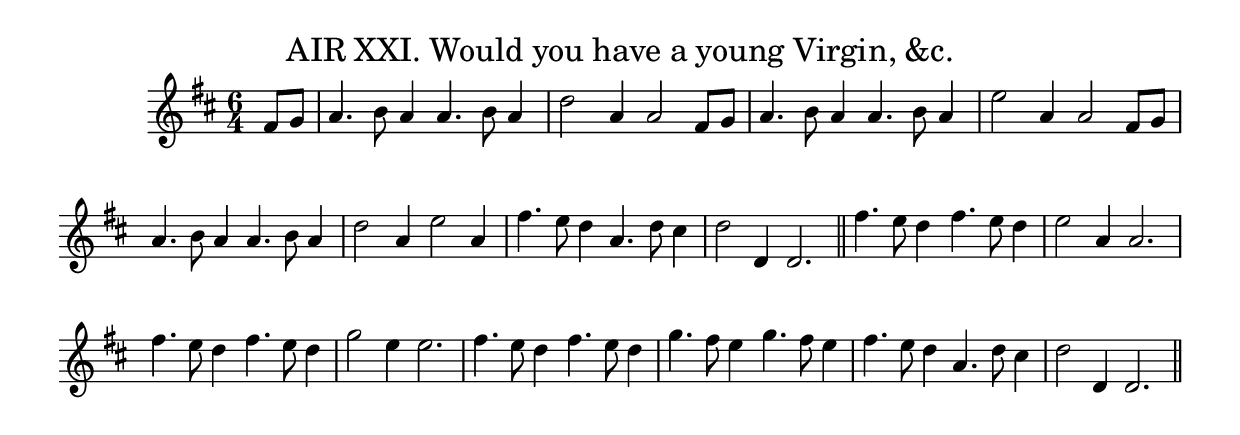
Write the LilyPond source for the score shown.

\version "2.10.25" 
\include "english.ly"

\header
  {title = \markup \smaller \normal-text
    {AIR XXI. Would you have a young Virgin, &c.}
  }

\score
  {
  \new Staff
  \relative c'
    {
    \key d \major
    \time 6/4
    \clef treble \partial 4
    fs8 g | a4. b8 a4 a4. b8 a4 | d2 a4 a2 fs8 g |
    a4. b8 a4 a4. b8 a4 | e'2 a,4 a2 fs8 g | a4. b8 a4 a4. b8 a4 |
    d2 a4 e'2 a,4 | fs'4. e8 d4 a4. d8 cs4 | d2 d,4 d2. \bar "||"
    fs'4. e8 d4 fs4. e8 d4 | e2 a,4 a2. | fs'4. e8 d4 fs4. e8 d4 |
    g2 e4 e2. | fs4. e8 d4 fs4. e8 d4 | g4. fs8 e4 g4. fs8 e4 |
    fs4. e8 d4 a4. d8 cs4 | d2 d,4 d2. \bar "||"
      % both printed ":|:"
    }
  \layout
    { \context
      { \Score
        \remove Bar_number_engraver
       }
    }
  \midi
    { \context
       { \Score tempoWholesPerMinute = #(ly:make-moment 210 4) } 
    }
  } 
